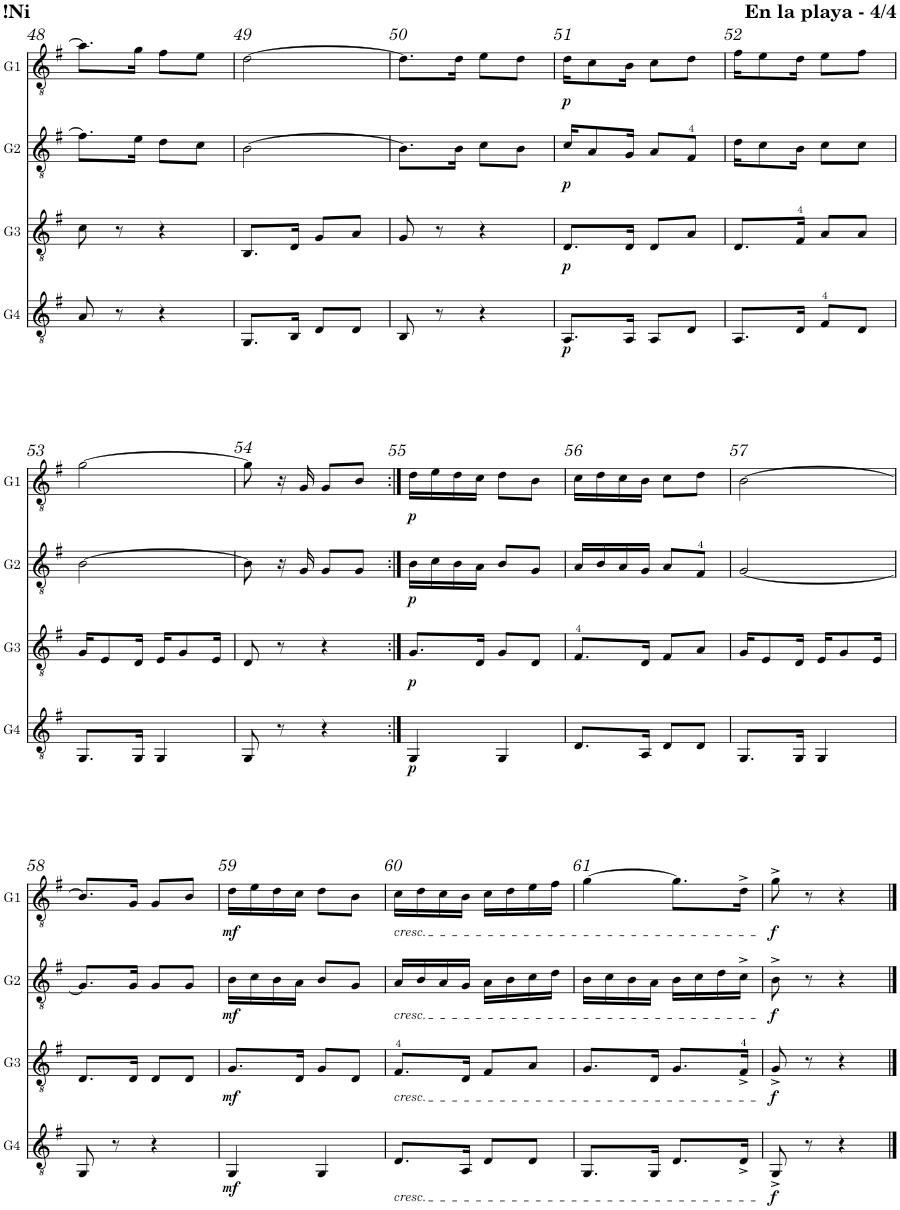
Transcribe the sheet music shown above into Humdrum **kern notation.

**kern	**dynam	**kern	**dynam	**kern	**dynam	**kern	**dynam
*part4	*part4	*part3	*part3	*part2	*part2	*part1	*part1
*staff4	*staff4	*staff3	*staff3	*staff2	*staff2	*staff1	*staff1
*I"Guitar 4	*	*I"Guitar 3	*	*I"Guitar 2	*	*I"Guitar 1	*
*I'G4	*	*I'G3	*	*I'G2	*	*I'G1	*
!!LO:PB:g=z
*clefGv2	*	*clefGv2	*	*clefGv2	*	*clefGv2	*
*k[f#]	*	*k[f#]	*	*k[f#]	*	*k[f#]	*
*M2/4	*	*M2/4	*	*M2/4	*	*M2/4	*
=48	=48	=48	=48	=48	=48	=48	=48
8A/	.	8c\	.	8.f#\L]	.	8.a\L]	.
8r	.	8r	.	.	.	.	.
.	.	.	.	16e\Jk	.	16g\Jk	.
4r	.	4r	.	8d\L	.	8f#\L	.
.	.	.	.	8c\J	.	8e\J	.
=49	=49	=49	=49	=49	=49	=49	=49
8.GG/L	.	8.BB/L	.	[2B\	.	[2d\	.
16BB/Jk	.	16D/Jk	.	.	.	.	.
8D/L	.	8G/L	.	.	.	.	.
8D/J	.	8A/J	.	.	.	.	.
=50	=50	=50	=50	=50	=50	=50	=50
8BB/	.	8G/	.	8.B\L]	.	8.d\L]	.
8r	.	8r	.	.	.	.	.
.	.	.	.	16B\Jk	.	16d\Jk	.
4r	.	4r	.	8c\L	.	8e\L	.
.	.	.	.	8B\J	.	8d\J	.
=51	=51	=51	=51	=51	=51	=51	=51
!	!LO:DY:b	!	!LO:DY:b	!	!LO:DY:b	!	!LO:DY:b
8.AA/L	p	8.D/L	p	16c/KL	p	16d\KL	p
.	.	.	.	8A/	.	8c\	.
16AA/Jk	.	16D/Jk	.	16G/Jk	.	16B\Jk	.
8AA/L	.	8D/L	.	8A/L	.	8c\L	.
8D/J	.	8A/J	.	8F#/J	.	8d\J	.
=52	=52	=52	=52	=52	=52	=52	=52
8.AA/L	.	8.D/L	.	16d\KL	.	16f#\KL	.
.	.	.	.	8c\	.	8e\	.
16D/Jk	.	16F#/Jk	.	16B\Jk	.	16d\Jk	.
8F#/L	.	8A/L	.	8c\L	.	8e\L	.
8D/J	.	8A/J	.	8c\J	.	8f#\J	.
!!LO:LB:g=z
=53	=53	=53	=53	=53	=53	=53	=53
8.GG/L	.	16G/KL	.	[2B\	.	[2g\	.
.	.	8E/	.	.	.	.	.
16GG/Jk	.	16D/Jk	.	.	.	.	.
4GG/	.	16E/KL	.	.	.	.	.
.	.	8G/	.	.	.	.	.
.	.	16E/Jk	.	.	.	.	.
=54	=54	=54	=54	=54	=54	=54	=54
8GG/	.	8D/	.	8B\]	.	8g\]	.
8r	.	8r	.	16r	.	16r	.
.	.	.	.	16G/	.	16G/	.
4r	.	4r	.	8G/L	.	8G/L	.
.	.	.	.	8G/J	.	8B/J	.
=55:|!	=55:|!	=55:|!	=55:|!	=55:|!	=55:|!	=55:|!	=55:|!
!	!LO:DY:b	!	!LO:DY:b	!	!LO:DY:b	!	!LO:DY:b
4GG/	p	8.G/L	p	16B\LL	p	16d\LL	p
.	.	.	.	16c\	.	16e\	.
.	.	.	.	16B\	.	16d\	.
.	.	16D/Jk	.	16A\JJ	.	16c\JJ	.
4GG/	.	8G/L	.	8B/L	.	8d\L	.
.	.	8D/J	.	8G/J	.	8B\J	.
=56	=56	=56	=56	=56	=56	=56	=56
8.D/L	.	8.F#/L	.	16A/LL	.	16c\LL	.
.	.	.	.	16B/	.	16d\	.
.	.	.	.	16A/	.	16c\	.
16AA/Jk	.	16D/Jk	.	16G/JJ	.	16B\JJ	.
8D/L	.	8F#/L	.	8A/L	.	8c\L	.
8D/J	.	8A/J	.	8F#/J	.	8d\J	.
=57	=57	=57	=57	=57	=57	=57	=57
8.GG/L	.	16G/KL	.	[2G/	.	[2B\	.
.	.	8E/	.	.	.	.	.
16GG/Jk	.	16D/Jk	.	.	.	.	.
4GG/	.	16E/KL	.	.	.	.	.
.	.	8G/	.	.	.	.	.
.	.	16E/Jk	.	.	.	.	.
!!LO:LB:g=z
=58	=58	=58	=58	=58	=58	=58	=58
8GG/	.	8.D/L	.	8.G/L]	.	8.B/L]	.
8r	.	.	.	.	.	.	.
.	.	16D/Jk	.	16G/Jk	.	16G/Jk	.
4r	.	8D/L	.	8G/L	.	8G/L	.
.	.	8D/J	.	8G/J	.	8B/J	.
=59	=59	=59	=59	=59	=59	=59	=59
!	!LO:DY:b	!	!LO:DY:b	!	!LO:DY:b	!	!LO:DY:b
4GG/	mf	8.G/L	mf	16B\LL	mf	16d\LL	mf
.	.	.	.	16c\	.	16e\	.
.	.	.	.	16B\	.	16d\	.
.	.	16D/Jk	.	16A\JJ	.	16c\JJ	.
4GG/	.	8G/L	.	8B/L	.	8d\L	.
.	.	8D/J	.	8G/J	.	8B\J	.
=60	=60	=60	=60	=60	=60	=60	=60
!	!	!	!	!	!	!LO:TX:b:i:t=cresc.	!
!	!	!	!	!LO:TX:b:i:t=cresc.	!	!	!
!	!	!LO:TX:b:i:t=cresc.	!	!	!	!	!
!LO:TX:b:i:t=cresc.	!	!	!	!	!	!	!
8.D/L	.	8.F#/L	.	16A/LL	.	16c\LL	.
.	.	.	.	16B/	.	16d\	.
.	.	.	.	16A/	.	16c\	.
16AA/Jk	.	16D/Jk	.	16G/JJ	.	16B\JJ	.
8D/L	.	8F#/L	.	16A\LL	.	16c\LL	.
.	.	.	.	16B\	.	16d\	.
8D/J	.	8A/J	.	16c\	.	16e\	.
.	.	.	.	16d\JJ	.	16f#\JJ	.
=61	=61	=61	=61	=61	=61	=61	=61
8.GG/L	.	8.G/L	.	16B\LL	.	[4g\	.
.	.	.	.	16c\	.	.	.
.	.	.	.	16B\	.	.	.
16GG/Jk	.	16D/Jk	.	16A\JJ	.	.	.
8.D/L	.	8.G/L	.	16B\LL	.	8.g\L]	.
.	.	.	.	16c\	.	.	.
.	.	.	.	16d\	.	.	.
16D^/Jk	.	16F#^/Jk	.	16c^\JJ	.	16d^\Jk	.
=62	=62	=62	=62	=62	=62	=62	=62
!	!LO:DY:b	!	!LO:DY:b	!	!LO:DY:b	!	!LO:DY:b
8GG^/	f	8G^/	f	8B^\	f	8g^\	f
8r	.	8r	.	8r	.	8r	.
4r	.	4r	.	4r	.	4r	.
==	==	==	==	==	==	==	==
*-	*-	*-	*-	*-	*-	*-	*-
